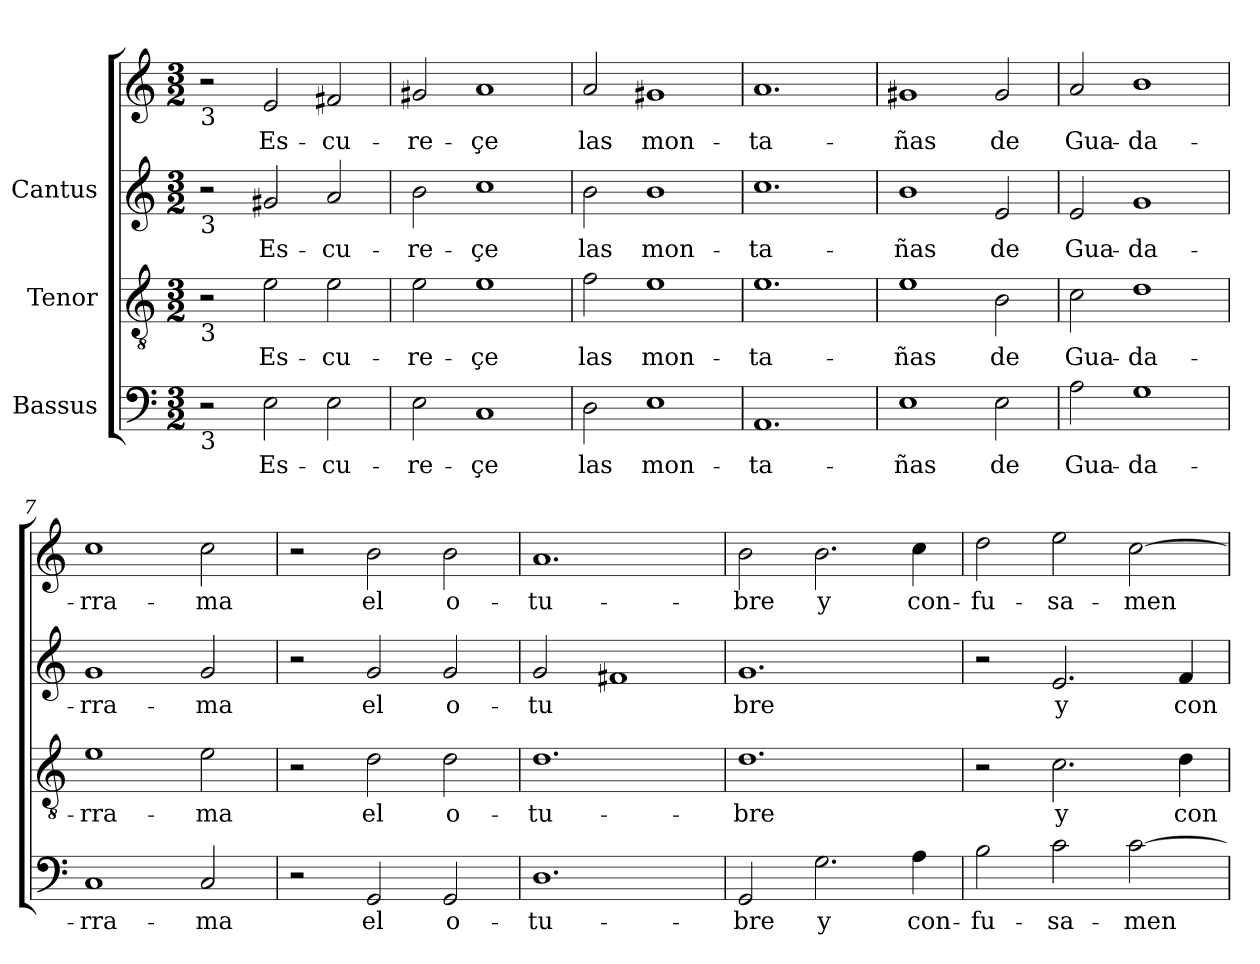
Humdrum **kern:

**kern	**text	**kern	**text	**kern	**text	**kern	**text
*part3	*part3	*part2	*part2	*part1	*part1	*part1	*part1
*staff4	*staff4	*staff3	*staff3	*staff2	*staff2	*staff1	*staff1
*I"Bassus	*	*I"Tenor	*	*I"Cantus	*	*	*
!!LO:PB:g=z
*stria5	*	*stria5	*	*stria5	*	*stria5	*
*clefF4	*	*clefGv2	*	*clefG2	*	*clefG2	*
*M3/2	*	*M3/2	*	*M3/2	*	*M3/2	*
*MM396	*	*MM396	*	*MM396	*	*MM396	*
=1	=1	=1	=1	=1	=1	=1	=1
!	!	!	!	!	!	!LO:TX:b:t=3	!
!	!	!	!	!LO:TX:b:t=3	!	!	!
!	!	!LO:TX:b:t=3	!	!	!	!	!
!LO:TX:b:t=3	!	!	!	!	!	!	!
2r	.	2r	.	2r	.	2r	.
!	!LO:LY:b:cj	!	!LO:LY:b:cj	!	!LO:LY:b:cj	!	!LO:LY:b:cj
2E\	Es-	2e\	Es-	2g#X/	-Es-	2e/	Es-
!	!LO:LY:b:cj	!	!LO:LY:b:cj	!	!LO:LY:b:cj	!	!LO:LY:b:cj
2E\	-cu-	2e\	-cu-	2a/	-cu-	2f#X/	-cu-
=2	=2	=2	=2	=2	=2	=2	=2
!	!LO:LY:b:cj	!	!LO:LY:b:cj	!	!LO:LY:b:cj	!	!LO:LY:b:cj
2E\	-re-	2e\	-re-	2b\	re-	2g#X/	-re-
!	!LO:LY:b:cj	!	!LO:LY:b:cj	!	!LO:LY:b:cj	!	!LO:LY:b:cj
1C	-çe	1e	-çe	1cc	-çe	1a	-çe
=3	=3	=3	=3	=3	=3	=3	=3
!	!LO:LY:b:cj	!	!LO:LY:b:cj	!	!LO:LY:b:cj	!	!LO:LY:b:cj
2D\	las	2f\	las	2b\	-las	2a/	las
!	!LO:LY:b:cj	!	!LO:LY:b:cj	!	!LO:LY:b:cj	!	!LO:LY:b:cj
1E	mon-	1e	mon-	1b	mon-	1g#X	mon-
=4	=4	=4	=4	=4	=4	=4	=4
!	!LO:LY:b:cj	!	!LO:LY:b:cj	!	!LO:LY:b:cj	!	!LO:LY:b:cj
1.AA	-ta-	1.e	-ta-	1.cc	-ta-	1.a	-ta-
=5	=5	=5	=5	=5	=5	=5	=5
!	!LO:LY:b:cj	!	!LO:LY:b:cj	!	!LO:LY:b:cj	!	!LO:LY:b:cj
1E	-ñas	1e	-ñas	1b	ñas	1g#X	-ñas
!	!LO:LY:b:cj	!	!LO:LY:b:cj	!	!LO:LY:b:cj	!	!LO:LY:b:cj
2E\	de	2B\	de	2e/	de	2g#/	de
=6	=6	=6	=6	=6	=6	=6	=6
!	!LO:LY:b:cj	!	!LO:LY:b:cj	!	!LO:LY:b:cj	!	!LO:LY:b:cj
2A\	Gua-	2c\	Gua-	2e/	-Gua-	2a/	Gua-
!	!LO:LY:b:cj	!	!LO:LY:b:cj	!	!LO:LY:b:cj	!	!LO:LY:b:cj
1G	-da-	1d	-da-	1g	-da-	1b	-da-
!!LO:LB:g=z
=7	=7	=7	=7	=7	=7	=7	=7
!	!LO:LY:b:cj	!	!LO:LY:b:cj	!	!LO:LY:b:cj	!	!LO:LY:b:cj
1C	-rra-	1e	-rra-	1g	rra-	1cc	-rra-
!	!LO:LY:b:cj	!	!LO:LY:b:cj	!	!LO:LY:b:cj	!	!LO:LY:b:cj
2C/	-ma	2e\	-ma	2g/	-ma	2cc\	-ma
=8	=8	=8	=8	=8	=8	=8	=8
2r	.	2r	.	2r	.	2r	.
!	!LO:LY:b:cj	!	!LO:LY:b:cj	!	!LO:LY:b:cj	!	!LO:LY:b:cj
2GG/	el	2d\	el	2g/	-el	2b\	el
!	!LO:LY:b:cj	!	!LO:LY:b:cj	!	!LO:LY:b:cj	!	!LO:LY:b:cj
2GG/	o-	2d\	o-	2g/	o-	2b\	o-
=9	=9	=9	=9	=9	=9	=9	=9
!	!LO:LY:b:cj	!	!LO:LY:b:cj	!	!LO:LY:b:cj	!	!LO:LY:b:cj
1.D	-tu-	1.d	-tu-	2g/	-tu-	1.a	-tu-
!	!	!	!	!	!LO:LY:b:cj	!	!
.	.	.	.	1f#X	--	.	.
=10	=10	=10	=10	=10	=10	=10	=10
!	!LO:LY:b:cj	!	!LO:LY:b:cj	!	!LO:LY:b:cj	!	!LO:LY:b:cj
2GG/	-bre	1.d	-bre	1.g	-bre	2b\	-bre
!	!LO:LY:b:cj	!	!	!	!	!	!LO:LY:b:cj
2.G\	y	.	.	.	.	2.b\	y
!	!LO:LY:b:cj	!	!	!	!	!	!LO:LY:b:cj
4A\	con-	.	.	.	.	4cc\	con-
=11	=11	=11	=11	=11	=11	=11	=11
!	!LO:LY:b:cj	!	!	!	!	!	!LO:LY:b:cj
2B\	-fu-	2r	.	2r	.	2dd\	fu-
!	!LO:LY:b:cj	!	!LO:LY:b:cj	!	!LO:LY:b:cj	!	!LO:LY:b:cj
2c\	-sa-	2.c\	y	2.e/	-y	2ee\	-sa-
!	!LO:LY:b:cj	!	!	!	!	!	!LO:LY:b:cj
[>2c\	-men-	.	.	.	.	[>2cc\	-men-
!	!	!	!LO:LY:b:cj	!	!LO:LY:b:cj	!	!
.	.	4d\	con-	4f/	con-	.	.
=	=	=	=	=	=	=	=
*-	*-	*-	*-	*-	*-	*-	*-
